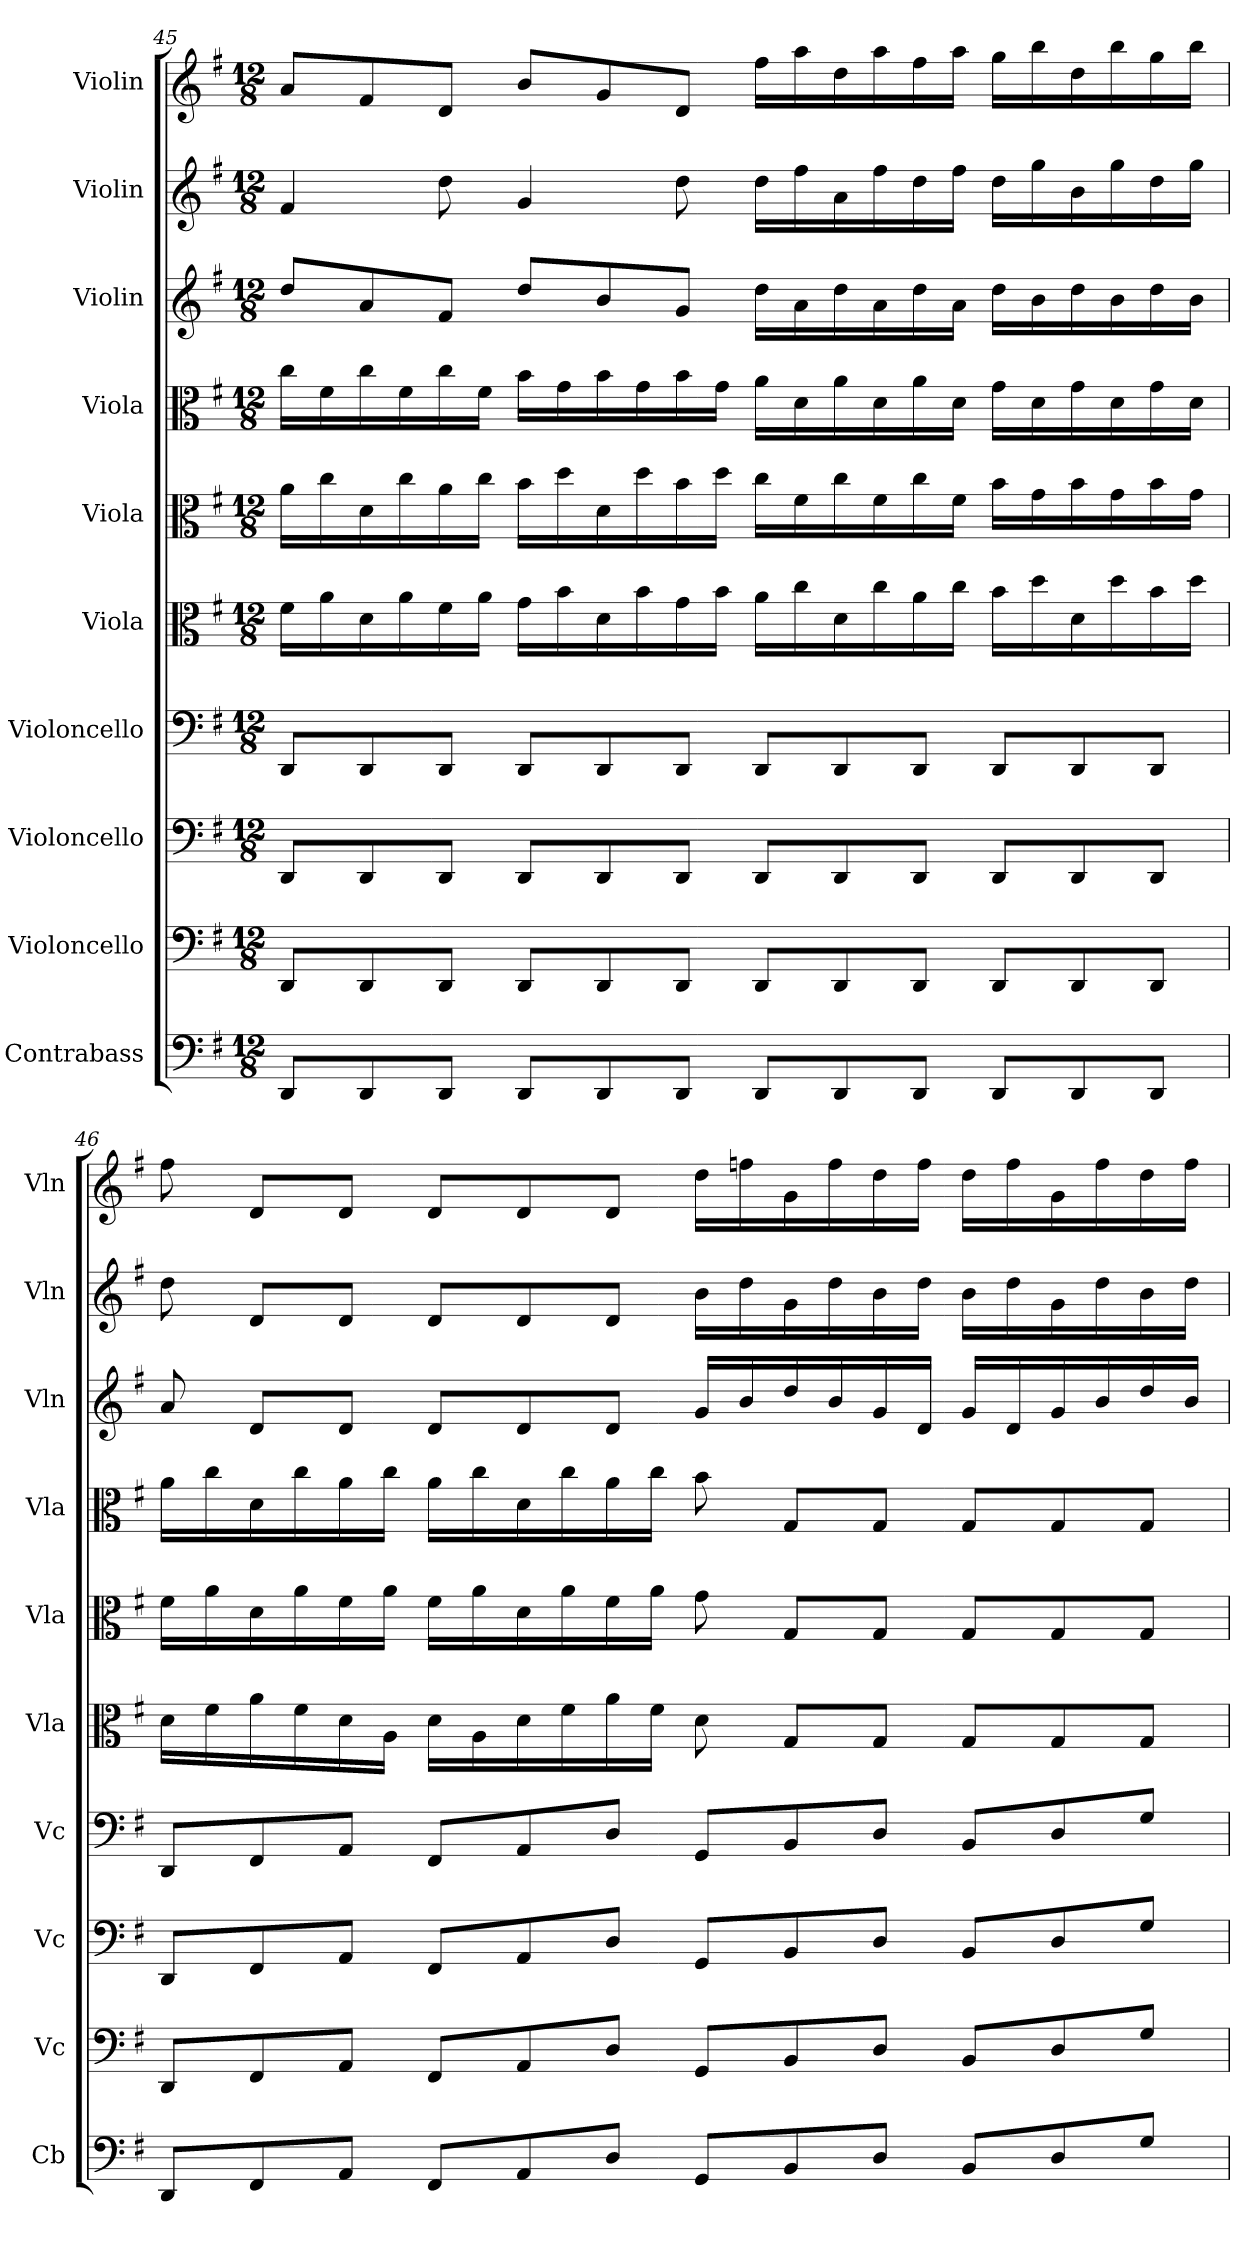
**kern	**kern	**kern	**kern	**kern	**kern	**kern	**kern	**kern	**kern
*part10	*part9	*part8	*part7	*part6	*part5	*part4	*part3	*part2	*part1
*staff10	*staff9	*staff8	*staff7	*staff6	*staff5	*staff4	*staff3	*staff2	*staff1
*I"Contrabass	*I"Violoncello	*I"Violoncello	*I"Violoncello	*I"Viola	*I"Viola	*I"Viola	*I"Violin	*I"Violin	*I"Violin
*I'Cb	*I'Vc	*I'Vc	*I'Vc	*I'Vla	*I'Vla	*I'Vla	*I'Vln	*I'Vln	*I'Vln
*clefF4	*clefF4	*clefF4	*clefF4	*clefC3	*clefC3	*clefC3	*clefG2	*clefG2	*clefG2
*k[f#]	*k[f#]	*k[f#]	*k[f#]	*k[f#]	*k[f#]	*k[f#]	*k[f#]	*k[f#]	*k[f#]
*G:	*G:	*G:	*G:	*G:	*G:	*G:	*G:	*G:	*G:
*M12/8	*M12/8	*M12/8	*M12/8	*M12/8	*M12/8	*M12/8	*M12/8	*M12/8	*M12/8
=45	=45	=45	=45	=45	=45	=45	=45	=45	=45
8DD/L	8DD/L	8DD/L	8DD/L	16f#\LL	16a\LL	16cc\LL	8dd/L	4f#/	8a/L
.	.	.	.	16a\	16cc\	16f#\	.	.	.
8DD/	8DD/	8DD/	8DD/	16d\	16d\	16cc\	8a/	.	8f#/
.	.	.	.	16a\	16cc\	16f#\	.	.	.
8DD/J	8DD/J	8DD/J	8DD/J	16f#\	16a\	16cc\	8f#/J	8dd\	8d/J
.	.	.	.	16a\JJ	16cc\JJ	16f#\JJ	.	.	.
8DD/L	8DD/L	8DD/L	8DD/L	16g\LL	16b\LL	16b\LL	8dd/L	4g/	8b/L
.	.	.	.	16b\	16dd\	16g\	.	.	.
8DD/	8DD/	8DD/	8DD/	16d\	16d\	16b\	8b/	.	8g/
.	.	.	.	16b\	16dd\	16g\	.	.	.
8DD/J	8DD/J	8DD/J	8DD/J	16g\	16b\	16b\	8g/J	8dd\	8d/J
.	.	.	.	16b\JJ	16dd\JJ	16g\JJ	.	.	.
8DD/L	8DD/L	8DD/L	8DD/L	16a\LL	16cc\LL	16a\LL	16dd\LL	16dd\LL	16ff#\LL
.	.	.	.	16cc\	16f#\	16d\	16a\	16ff#\	16aa\
8DD/	8DD/	8DD/	8DD/	16d\	16cc\	16a\	16dd\	16a\	16dd\
.	.	.	.	16cc\	16f#\	16d\	16a\	16ff#\	16aa\
8DD/J	8DD/J	8DD/J	8DD/J	16a\	16cc\	16a\	16dd\	16dd\	16ff#\
.	.	.	.	16cc\JJ	16f#\JJ	16d\JJ	16a\JJ	16ff#\JJ	16aa\JJ
8DD/L	8DD/L	8DD/L	8DD/L	16b\LL	16b\LL	16g\LL	16dd\LL	16dd\LL	16gg\LL
.	.	.	.	16dd\	16g\	16d\	16b\	16gg\	16bb\
8DD/	8DD/	8DD/	8DD/	16d\	16b\	16g\	16dd\	16b\	16dd\
.	.	.	.	16dd\	16g\	16d\	16b\	16gg\	16bb\
8DD/J	8DD/J	8DD/J	8DD/J	16b\	16b\	16g\	16dd\	16dd\	16gg\
.	.	.	.	16dd\JJ	16g\JJ	16d\JJ	16b\JJ	16gg\JJ	16bb\JJ
=46	=46	=46	=46	=46	=46	=46	=46	=46	=46
8DD/L	8DD/L	8DD/L	8DD/L	16d\LL	16f#\LL	16a\LL	8a/	8dd\	8ff#\
.	.	.	.	16f#\	16a\	16cc\	.	.	.
8FF#/	8FF#/	8FF#/	8FF#/	16a\	16d\	16d\	8d/L	8d/L	8d/L
.	.	.	.	16f#\	16a\	16cc\	.	.	.
8AA/J	8AA/J	8AA/J	8AA/J	16d\	16f#\	16a\	8d/J	8d/J	8d/J
.	.	.	.	16A\JJ	16a\JJ	16cc\JJ	.	.	.
8FF#/L	8FF#/L	8FF#/L	8FF#/L	16d\LL	16f#\LL	16a\LL	8d/L	8d/L	8d/L
.	.	.	.	16A\	16a\	16cc\	.	.	.
8AA/	8AA/	8AA/	8AA/	16d\	16d\	16d\	8d/	8d/	8d/
.	.	.	.	16f#\	16a\	16cc\	.	.	.
8D/J	8D/J	8D/J	8D/J	16a\	16f#\	16a\	8d/J	8d/J	8d/J
.	.	.	.	16f#\JJ	16a\JJ	16cc\JJ	.	.	.
8GG/L	8GG/L	8GG/L	8GG/L	8d\	8g\	8b\	16g/LL	16b\LL	16dd\LL
.	.	.	.	.	.	.	16b/	16dd\	16ffn\
8BB/	8BB/	8BB/	8BB/	8G/L	8G/L	8G/L	16dd/	16g\	16g\
.	.	.	.	.	.	.	16b/	16dd\	16ff\
8D/J	8D/J	8D/J	8D/J	8G/J	8G/J	8G/J	16g/	16b\	16dd\
.	.	.	.	.	.	.	16d/JJ	16dd\JJ	16ff\JJ
8BB/L	8BB/L	8BB/L	8BB/L	8G/L	8G/L	8G/L	16g/LL	16b\LL	16dd\LL
.	.	.	.	.	.	.	16d/	16dd\	16ff\
8D/	8D/	8D/	8D/	8G/	8G/	8G/	16g/	16g\	16g\
.	.	.	.	.	.	.	16b/	16dd\	16ff\
8G/J	8G/J	8G/J	8G/J	8G/J	8G/J	8G/J	16dd/	16b\	16dd\
.	.	.	.	.	.	.	16b/JJ	16dd\JJ	16ff\JJ
=	=	=	=	=	=	=	=	=	=
*-	*-	*-	*-	*-	*-	*-	*-	*-	*-
